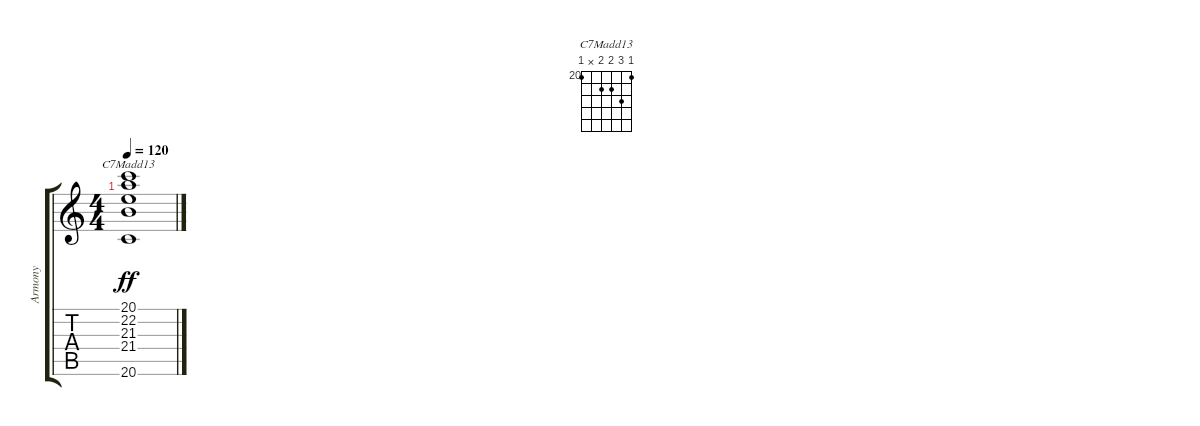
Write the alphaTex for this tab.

\track ("Armony" "Armony") {instrument stringensemble1}
\staff {score tabs}
\tuning (E4 B3 G3 D3 A2 E2) {hide}
\chord ("C7Madd13" 20 22 21 21 x 20) {firstfret 20}
\ts (4 4)
\tempo 120
\clef g2
\ks c
(20.1 22.2 21.3 21.4 20.6).1{ch "C7Madd13" dy ff}
